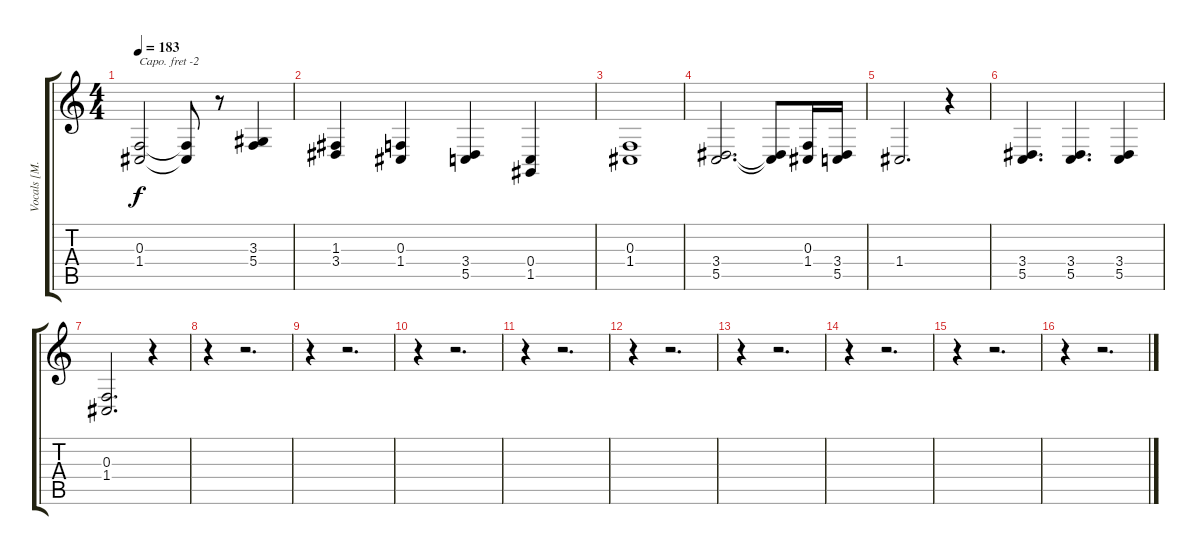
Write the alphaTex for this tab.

\track ("Vocals [M. Shadows]" "Vocals [M.") {instrument oboe}
\staff {score tabs}
\capo -2
\tuning (E4 B3 G3 D3 A2 E2) {hide}
\ts (4 4)
\tempo 183
\clef g2
\ks c
(0.3 1.4).2{dy f} (0.3{t} 1.4{t}).8 r.8 (3.3 5.4).4 |
(1.3 3.4).4 (0.3 1.4).4 (3.4 5.5).4 (0.4 1.5).4 |
(0.3 1.4).1 |
(3.4 5.5).2{d} (3.4{t} 5.5{t}).8 (0.3 1.4).16 (3.4 5.5).16 |
1.4.2{d} r.4 |
(3.4 5.5).4{d} (3.4 5.5).4{d} (3.4 5.5).4 |
(0.3 1.4).2{d} r.4 |
r.4 r.2{d} |
r.4 r.2{d} |
r.4 r.2{d} |
r.4 r.2{d} |
r.4 r.2{d} |
r.4 r.2{d} |
r.4 r.2{d} |
r.4 r.2{d} |
r.4 r.2{d}
